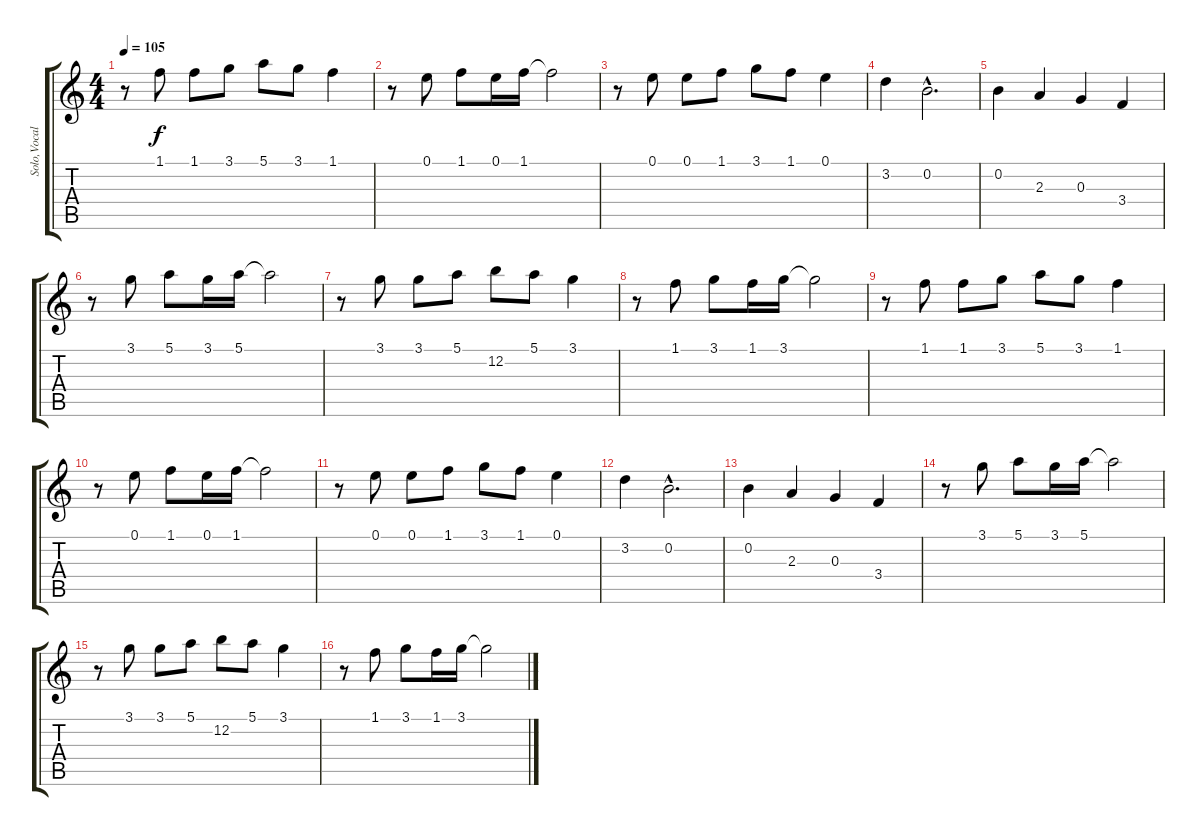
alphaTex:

\track ("Solo,Vocal" "Solo,Vocal") {instrument acousticguitarnylon}
\staff {score tabs}
\tuning (E4 B3 G3 D3 A2 E2) {hide}
\ts (4 4)
\tempo 105
\clef g2
\ks aminor
r.8{dy f} 1.1.8 1.1.8 3.1.8 5.1.8 3.1.8 1.1.4 |
r.8 0.1.8 1.1.8 0.1.16 1.1.16 1.1{t}.2 |
r.8 0.1.8 0.1.8 1.1.8 3.1.8 1.1.8 0.1.4 |
3.2.4 0.2{hac}.2{d} |
0.2.4 2.3.4 0.3.4 3.4.4 |
r.8 3.1.8 5.1.8 3.1.16 5.1.16 5.1{t}.2 |
r.8 3.1.8 3.1.8 5.1.8 12.2.8 5.1.8 3.1.4 |
r.8 1.1.8 3.1.8 1.1.16 3.1.16 3.1{t}.2 |
r.8 1.1.8 1.1.8 3.1.8 5.1.8 3.1.8 1.1.4 |
r.8 0.1.8 1.1.8 0.1.16 1.1.16 1.1{t}.2 |
r.8 0.1.8 0.1.8 1.1.8 3.1.8 1.1.8 0.1.4 |
3.2.4 0.2{hac}.2{d} |
0.2.4 2.3.4 0.3.4 3.4.4 |
r.8 3.1.8 5.1.8 3.1.16 5.1.16 5.1{t}.2 |
r.8 3.1.8 3.1.8 5.1.8 12.2.8 5.1.8 3.1.4 |
r.8 1.1.8 3.1.8 1.1.16 3.1.16 3.1{t}.2
